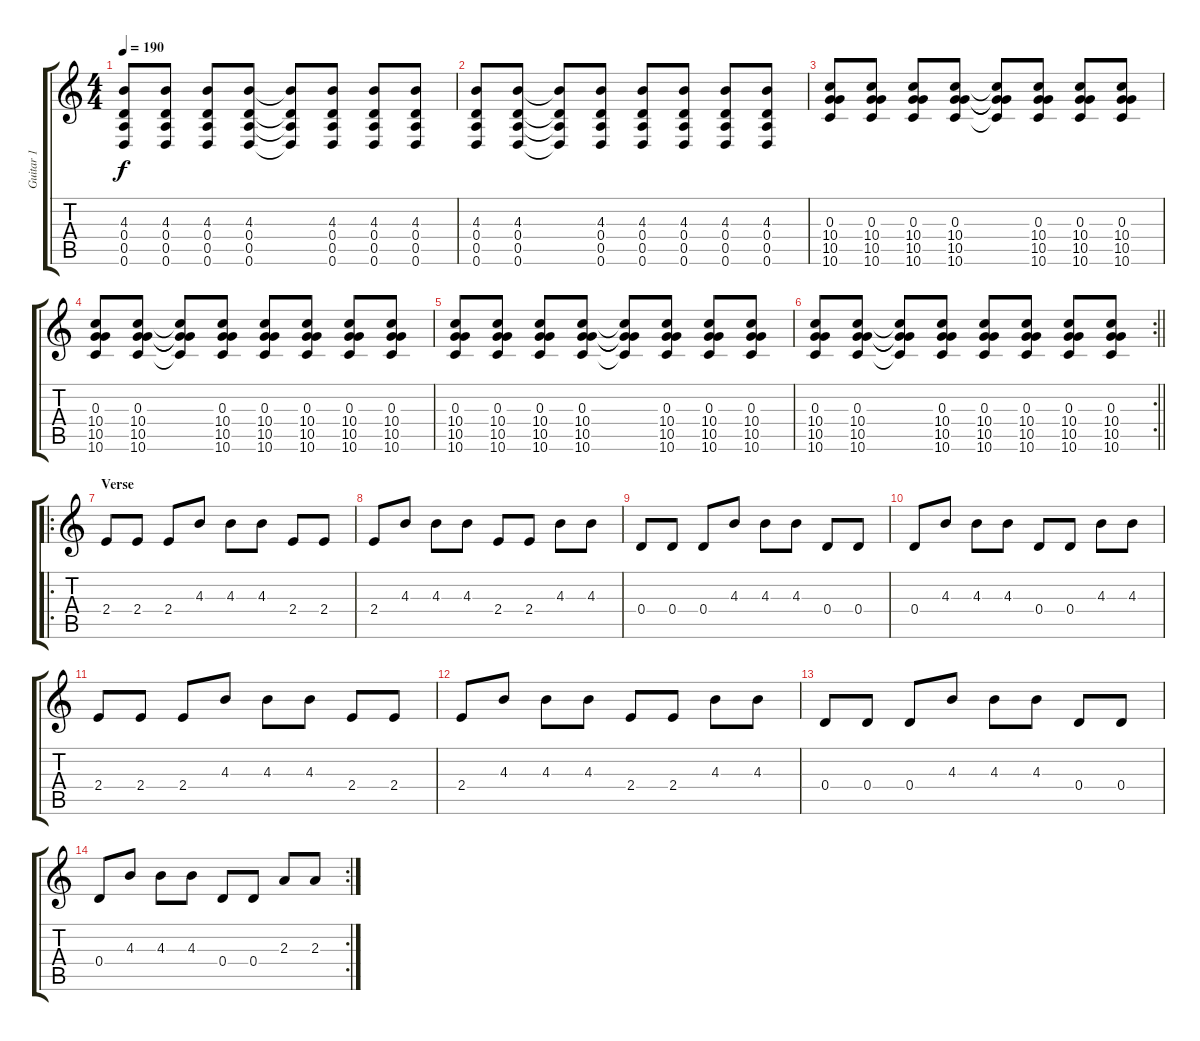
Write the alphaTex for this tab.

\track ("Guitar 1" "Guitar 1") {instrument distortionguitar}
\staff {score tabs}
\tuning (E4 B3 G3 D3 A2 D2) {hide}
\ts (4 4)
\tempo 190
\clef g2
\ks c
(4.3 0.4 0.5 0.6).8{dy f} (4.3 0.4 0.5 0.6).8 (4.3 0.4 0.5 0.6).8 (4.3 0.4 0.5 0.6).8 (4.3{t} 0.4{t} 0.5{t} 0.6{t}).8 (4.3 0.4 0.5 0.6).8 (4.3 0.4 0.5 0.6).8 (4.3 0.4 0.5 0.6).8 |
(4.3 0.4 0.5 0.6).8 (4.3 0.4 0.5 0.6).8 (4.3{t} 0.4{t} 0.5{t} 0.6{t}).8 (4.3 0.4 0.5 0.6).8 (4.3 0.4 0.5 0.6).8 (4.3 0.4 0.5 0.6).8 (4.3 0.4 0.5 0.6).8 (4.3 0.4 0.5 0.6).8 |
(0.3 10.4 10.5 10.6).8 (0.3 10.4 10.5 10.6).8 (0.3 10.4 10.5 10.6).8 (0.3 10.4 10.5 10.6).8 (0.3{t} 10.4{t} 10.5{t} 10.6{t}).8 (0.3 10.4 10.5 10.6).8 (0.3 10.4 10.5 10.6).8 (0.3 10.4 10.5 10.6).8 |
(0.3 10.4 10.5 10.6).8 (0.3 10.4 10.5 10.6).8 (0.3{t} 10.4{t} 10.5{t} 10.6{t}).8 (0.3 10.4 10.5 10.6).8 (0.3 10.4 10.5 10.6).8 (0.3 10.4 10.5 10.6).8 (0.3 10.4 10.5 10.6).8 (0.3 10.4 10.5 10.6).8 |
(0.3 10.4 10.5 10.6).8 (0.3 10.4 10.5 10.6).8 (0.3 10.4 10.5 10.6).8 (0.3 10.4 10.5 10.6).8 (0.3{t} 10.4{t} 10.5{t} 10.6{t}).8 (0.3 10.4 10.5 10.6).8 (0.3 10.4 10.5 10.6).8 (0.3 10.4 10.5 10.6).8 |
\rc 2
\barLineRight lightlight
(0.3 10.4 10.5 10.6).8 (0.3 10.4 10.5 10.6).8 (0.3{t} 10.4{t} 10.5{t} 10.6{t}).8 (0.3 10.4 10.5 10.6).8 (0.3 10.4 10.5 10.6).8 (0.3 10.4 10.5 10.6).8 (0.3 10.4 10.5 10.6).8 (0.3 10.4 10.5 10.6).8 |
\ro
\section ("" "Verse")
2.4.8 2.4.8 2.4.8 4.3.8 4.3.8 4.3.8 2.4.8 2.4.8 |
2.4.8 4.3.8 4.3.8 4.3.8 2.4.8 2.4.8 4.3.8 4.3.8 |
0.4.8 0.4.8 0.4.8 4.3.8 4.3.8 4.3.8 0.4.8 0.4.8 |
0.4.8 4.3.8 4.3.8 4.3.8 0.4.8 0.4.8 4.3.8 4.3.8 |
2.4.8 2.4.8 2.4.8 4.3.8 4.3.8 4.3.8 2.4.8 2.4.8 |
2.4.8 4.3.8 4.3.8 4.3.8 2.4.8 2.4.8 4.3.8 4.3.8 |
0.4.8 0.4.8 0.4.8 4.3.8 4.3.8 4.3.8 0.4.8 0.4.8 |
\rc 2
0.4.8 4.3.8 4.3.8 4.3.8 0.4.8 0.4.8 2.3.8 2.3.8
